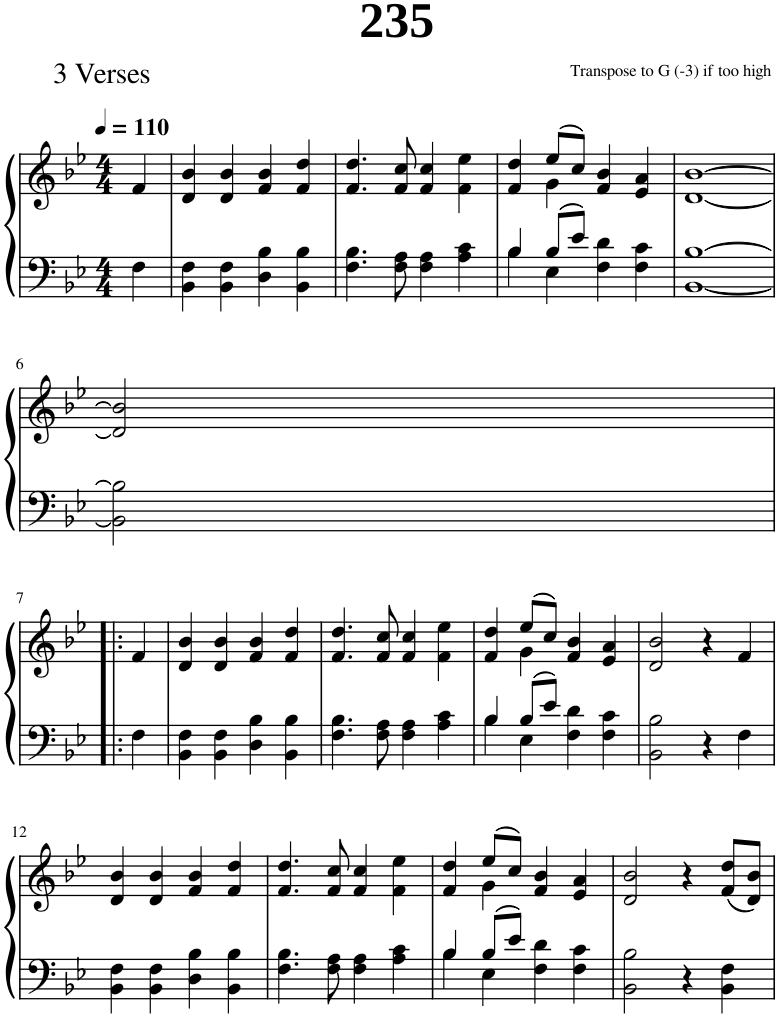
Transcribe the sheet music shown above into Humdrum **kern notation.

**kern	**kern
*part1	*part1
*staff2	*staff1
*I"Piano	*
*I'Pno.	*
*clefF4	*clefG2
*k[b-e-]	*k[b-e-]
*M4/4	*M4/4
*MM110	*MM110
=1	=1
4F\	4f/
=2	=2
4BB-\ 4F\	4d/ 4b-/
4BB-\ 4F\	4d/ 4b-/
4D\ 4B-\	4f/ 4b-/
4BB-\ 4B-\	4f/ 4dd/
=3	=3
4.F\ 4.B-\	4.f/ 4.dd/
8F\ 8A\	8f/ 8cc/
4F\ 4A\	4f/ 4cc/
4A\ 4c\	4f\ 4ee-\
=4	=4
*^	*^
4B-/	4B-\	4f/ 4dd/	4ryy
8B-/L	4E-\	(8ee-/L	4g\
8e-/J	.	8cc/J)	.
4F\ 4d\	2ryy	4f/ 4b-/	2ryy
4F\ 4c\	.	4e-/ 4a/	.
*v	*v	*	*
*	*v	*v
=5	=5
[1BB- [1B-	[1d [1b-
!!LO:LB:g=z
=6	=6
2BB-\] 2B-\]	2d/] 2b-/]
!!LO:LB:g=z
=7!|:	=7!|:
4F\	4f/
=8	=8
4BB-\ 4F\	4d/ 4b-/
4BB-\ 4F\	4d/ 4b-/
4D\ 4B-\	4f/ 4b-/
4BB-\ 4B-\	4f/ 4dd/
=9	=9
4.F\ 4.B-\	4.f/ 4.dd/
8F\ 8A\	8f/ 8cc/
4F\ 4A\	4f/ 4cc/
4A\ 4c\	4f\ 4ee-\
=10	=10
*^	*^
4B-/	4B-\	4f/ 4dd/	4ryy
8B-/L	4E-\	(8ee-/L	4g\
8e-/J	.	8cc/J)	.
4F\ 4d\	2ryy	4f/ 4b-/	2ryy
4F\ 4c\	.	4e-/ 4a/	.
*v	*v	*	*
*	*v	*v
=11	=11
2BB-\ 2B-\	2d/ 2b-/
4r	4r
4F\	4f/
!!LO:LB:g=z
=12	=12
4BB-\ 4F\	4d/ 4b-/
4BB-\ 4F\	4d/ 4b-/
4D\ 4B-\	4f/ 4b-/
4BB-\ 4B-\	4f/ 4dd/
=13	=13
4.F\ 4.B-\	4.f/ 4.dd/
8F\ 8A\	8f/ 8cc/
4F\ 4A\	4f/ 4cc/
4A\ 4c\	4f\ 4ee-\
=14	=14
*^	*^
4B-/	4B-\	4f/ 4dd/	4ryy
8B-/L	4E-\	(8ee-/L	4g\
8e-/J	.	8cc/J)	.
4F\ 4d\	2ryy	4f/ 4b-/	2ryy
4F\ 4c\	.	4e-/ 4a/	.
*v	*v	*	*
*	*v	*v
=15	=15
2BB-\ 2B-\	2d/ 2b-/
4r	4r
4BB-\ 4F\	(8f/ 8dd/L
.	8d/ 8b-/J)
=	=
*-	*-
